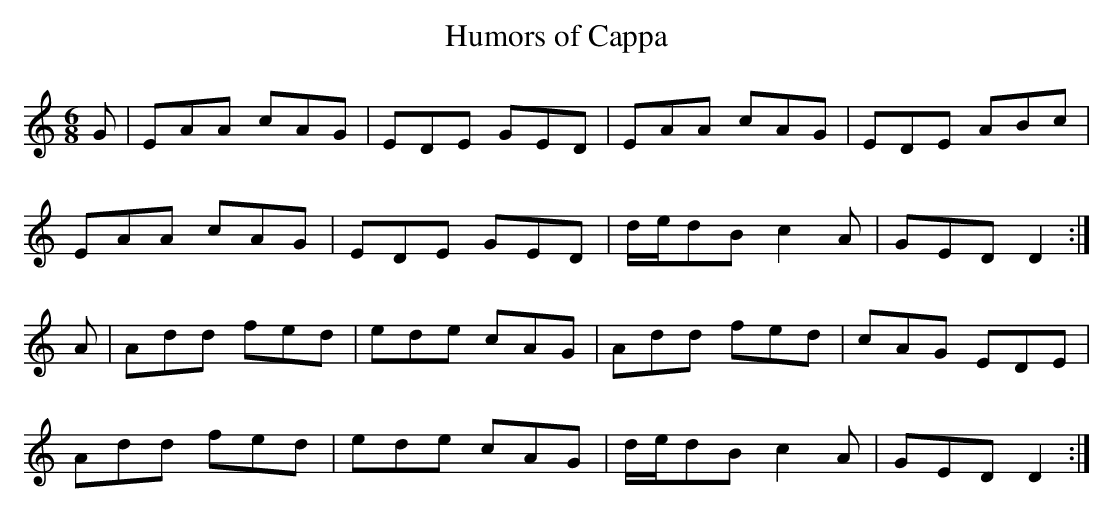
X:1
T: Humors of Cappa
L: 1/8
M: 6/8
K: Ddor
G | EAA cAG | EDE GED | EAA cAG | EDE ABc |
EAA cAG | EDE GED | d/e/dB c2A | GED D2 :|
A | Add fed | ede cAG | Add fed | cAG EDE |
Add fed | ede cAG | d/e/dB c2A | GED D2 :|
